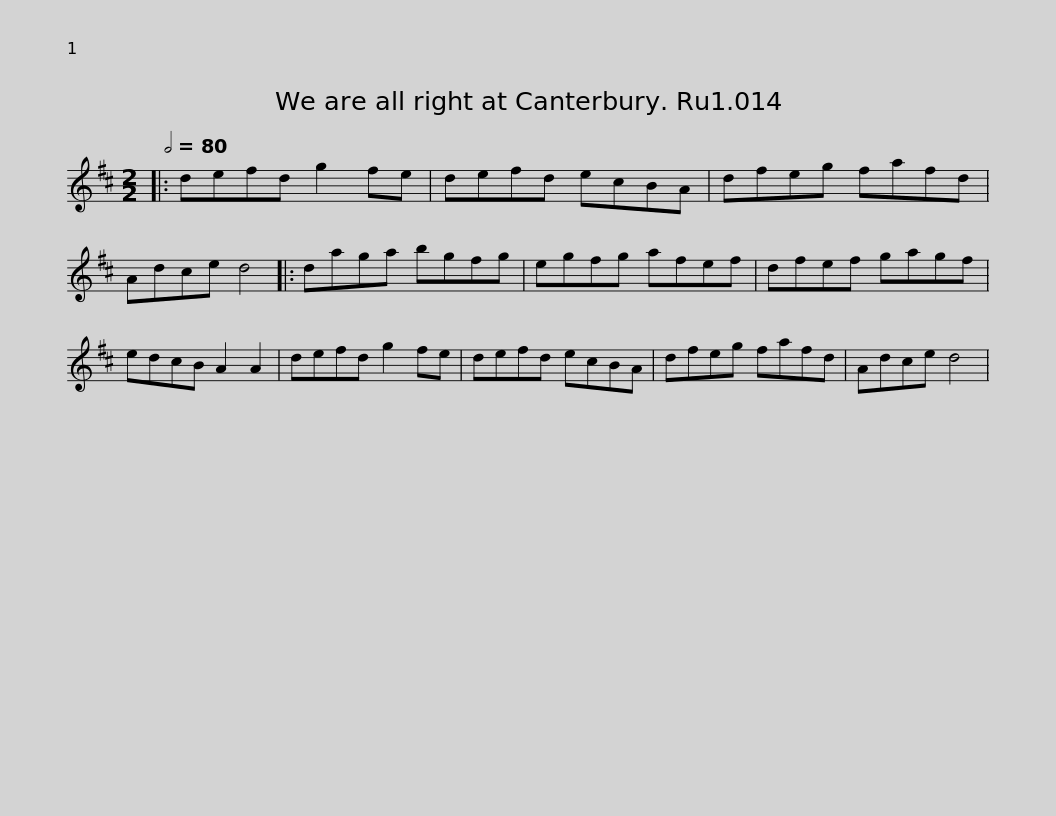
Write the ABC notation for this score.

X:1
L:1/8
Q:1/2=80
M:2/2
I:linebreak $
K:D
V:1 treble
V:1
|: defd g2 fe | defd ecBA | dfeg fafd | Adce d4 |: daga bgfg |$ %5
 egfg afef | dfef gagf | edcB A2 A2 | defd g2 fe | defd ecBA | %10
 dfeg fafd |$ Adce d4 | %12
